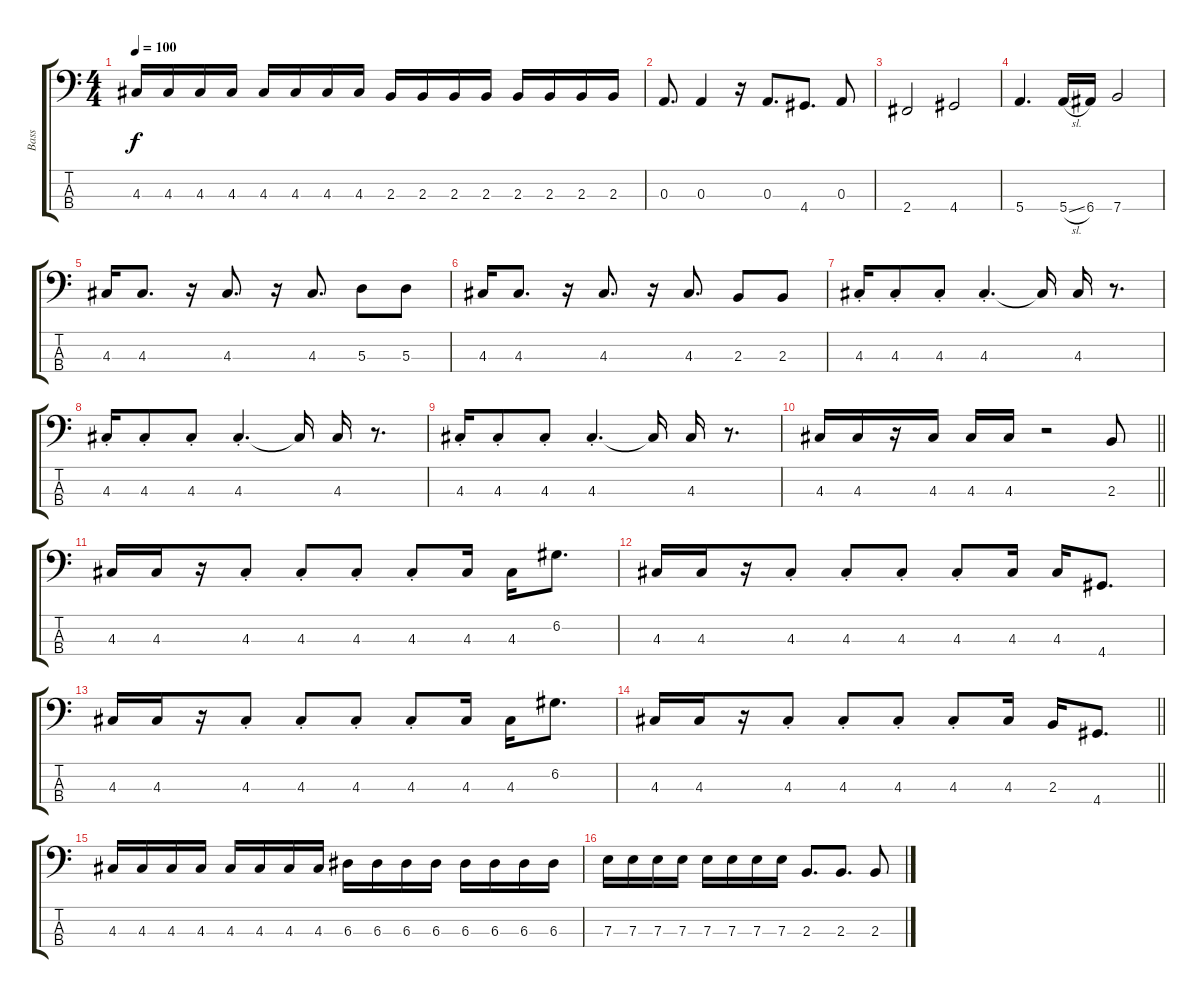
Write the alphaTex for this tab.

\track ("Bass" "Bass") {instrument electricbassfinger}
\staff {score tabs}
\tuning (G2 D2 A1 E1) {hide}
\ts (4 4)
\tempo 100
\clef f4
\ks c
4.3.16{dy f} 4.3.16 4.3.16 4.3.16 4.3.16 4.3.16 4.3.16 4.3.16 2.3.16 2.3.16 2.3.16 2.3.16 2.3.16 2.3.16 2.3.16 2.3.16 |
0.3.8{d} 0.3.4 r.16 0.3.8{d} 4.4.8{d} 0.3.8 |
2.4.2 4.4.2 |
5.4.4{d} 5.4{sl}.16 6.4.16 7.4.2 |
4.3.16 4.3.8{d} r.16 4.3.8{d} r.16 4.3.8{d} 5.3.8 5.3.8 |
4.3.16 4.3.8{d} r.16 4.3.8{d} r.16 4.3.8{d} 2.3.8 2.3.8 |
4.3{st}.16{volume 16} 4.3{st}.8 4.3{st}.8 4.3{st}.4{d} 4.3{t}.16 4.3.16 r.8{d} |
4.3{st}.16 4.3{st}.8 4.3{st}.8 4.3{st}.4{d} 4.3{t}.16 4.3.16 r.8{d} |
4.3{st}.16 4.3{st}.8 4.3{st}.8 4.3{st}.4{d} 4.3{t}.16 4.3.16 r.8{d} |
\barLineRight lightlight
4.3.16 4.3.16 r.16 4.3.16 4.3.16 4.3.16 r.2 2.3.8 |
4.3.16 4.3.16 r.16 4.3{st}.8 4.3{st}.8 4.3{st}.8 4.3{st}.8 4.3.16 4.3.16 6.2.8{d} |
4.3.16 4.3.16 r.16 4.3{st}.8 4.3{st}.8 4.3{st}.8 4.3{st}.8 4.3.16 4.3.16 4.4.8{d} |
4.3.16 4.3.16 r.16 4.3{st}.8 4.3{st}.8 4.3{st}.8 4.3{st}.8 4.3.16 4.3.16 6.2.8{d} |
\barLineRight lightlight
4.3.16 4.3.16 r.16 4.3{st}.8 4.3{st}.8 4.3{st}.8 4.3{st}.8 4.3.16 2.3.16 4.4.8{d} |
4.3.16 4.3.16 4.3.16 4.3.16 4.3.16 4.3.16 4.3.16 4.3.16 6.3.16 6.3.16 6.3.16 6.3.16 6.3.16 6.3.16 6.3.16 6.3.16 |
7.3.16 7.3.16 7.3.16 7.3.16 7.3.16 7.3.16 7.3.16 7.3.16 2.3.8{d} 2.3.8{d} 2.3.8
